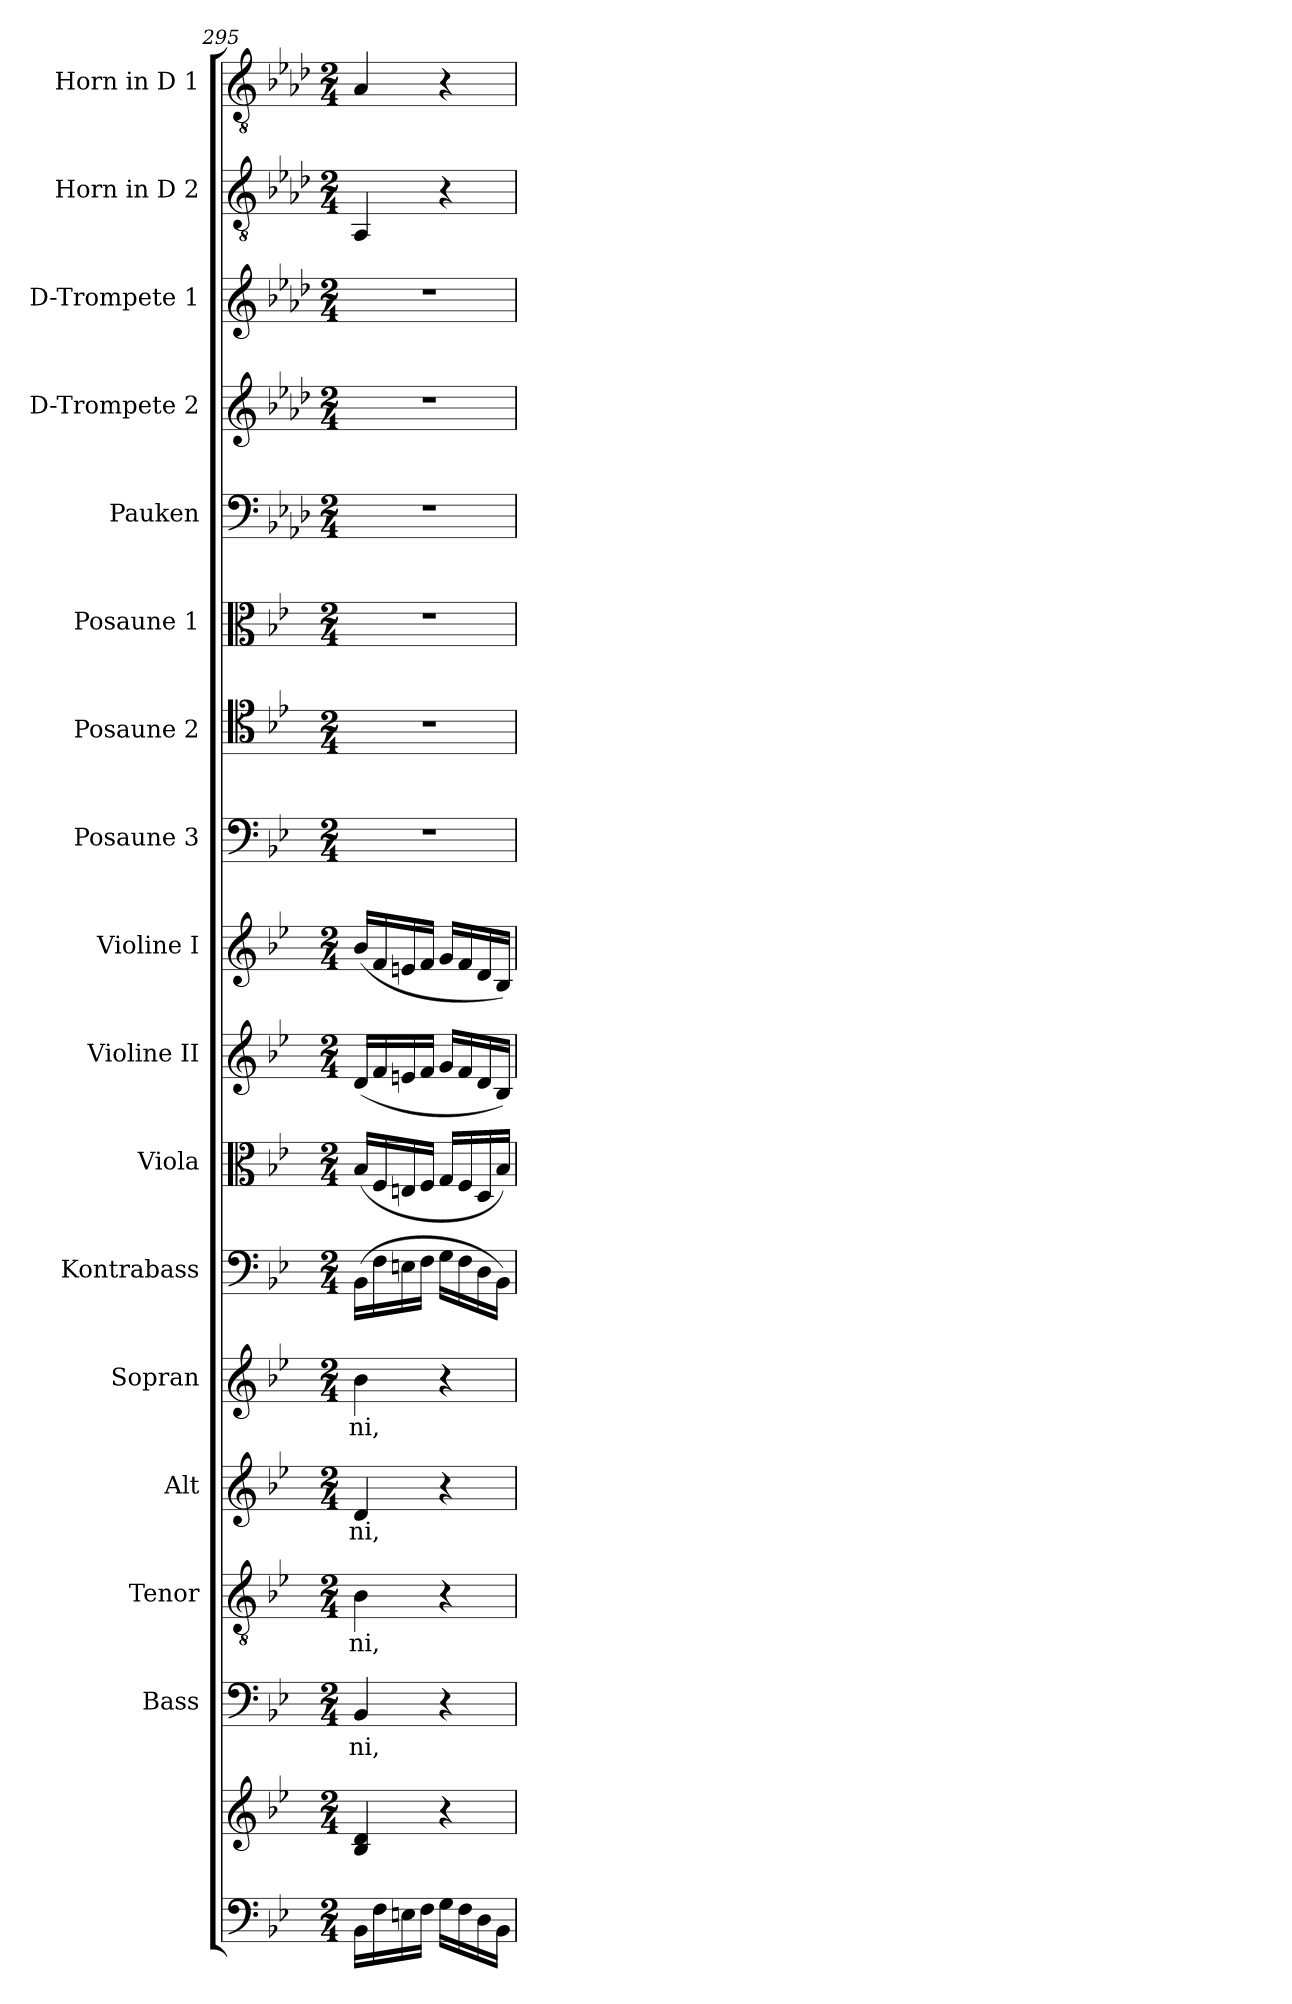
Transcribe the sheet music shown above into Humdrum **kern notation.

**kern	**kern	**kern	**text	**kern	**text	**kern	**text	**kern	**text	**kern	**kern	**kern	**kern	**kern	**kern	**kern	**kern	**kern	**kern	**kern	**kern
*part17	*part17	*part16	*part16	*part15	*part15	*part14	*part14	*part13	*part13	*part12	*part11	*part10	*part9	*part8	*part7	*part6	*part5	*part4	*part3	*part2	*part1
*staff18	*staff17	*staff16	*staff16	*staff15	*staff15	*staff14	*staff14	*staff13	*staff13	*staff12	*staff11	*staff10	*staff9	*staff8	*staff7	*staff6	*staff5	*staff4	*staff3	*staff2	*staff1
*	*	*I"Bass	*	*I"Tenor	*	*I"Alt	*	*I"Sopran	*	*I"Kontrabass	*I"Viola	*I"Violine II	*I"Violine I	*I"Posaune 3	*I"Posaune 2	*I"Posaune 1	*I"Pauken	*I"D-Trompete 2	*I"D-Trompete 1	*I"Horn in D 2	*I"Horn in D 1
*	*	*I'B.	*	*I'T.	*	*I'A.	*	*I'S.	*	*I'Kb.	*I'Vla.	*I'Vl. II	*I'Vl. I	*I'Pos. 3	*I'Pos. 2	*I'Pos. 1	*I'Pk.	*I'D Trp. 2	*I'D Trp. 1	*I'Hrn. 2	*I'Hrn. 1
*clefF4	*clefG2	*clefF4	*	*clefGv2	*	*clefG2	*	*clefG2	*	*clefF4	*clefC3	*clefG2	*clefG2	*clefF4	*clefC4	*clefC3	*clefF4	*clefG2	*clefG2	*clefGv2	*clefGv2
*	*	*	*	*	*	*	*	*	*	*ITrd7c12	*	*	*	*	*	*	*ITrd-1c-2	*ITrd-1c-2	*ITrd-1c-2	*ITrd-1c-2	*ITrd-1c-2
*k[b-e-]	*k[b-e-]	*k[b-e-]	*	*k[b-e-]	*	*k[b-e-]	*	*k[b-e-]	*	*k[b-e-]	*k[b-e-]	*k[b-e-]	*k[b-e-]	*k[b-e-]	*k[b-e-]	*k[b-e-]	*k[b-e-]	*k[b-e-]	*k[b-e-]	*k[b-e-]	*k[b-e-]
*B-:	*B-:	*B-:	*	*B-:	*	*B-:	*	*B-:	*	*B-:	*B-:	*B-:	*B-:	*B-:	*B-:	*B-:	*B-:	*B-:	*B-:	*B-:	*B-:
*M2/4	*M2/4	*M2/4	*	*M2/4	*	*M2/4	*	*M2/4	*	*M2/4	*M2/4	*M2/4	*M2/4	*M2/4	*M2/4	*M2/4	*M2/4	*M2/4	*M2/4	*M2/4	*M2/4
=295	=295	=295	=295	=295	=295	=295	=295	=295	=295	=295	=295	=295	=295	=295	=295	=295	=295	=295	=295	=295	=295
!	!	!	!LO:LY:b	!	!LO:LY:b	!	!LO:LY:b	!	!LO:LY:b	!	!	!	!	!	!	!	!	!	!	!	!
16BB-\LL	4B-/ 4d/	4BB-/	-ni,	4B-\	-ni,	4d/	-ni,	4b-\	-ni,	(>16BBB-\LL	(<16B-/LL	(<16d/LL	(<16b-/LL	2r	2r	2r	2r	2r	2r	4BB-/	4B-/
16F\	.	.	.	.	.	.	.	.	.	16FF\	16F/	16f/	16f/	.	.	.	.	.	.	.	.
16En\	.	.	.	.	.	.	.	.	.	16EEn\	16En/	16en/	16en/	.	.	.	.	.	.	.	.
16F\JJ	.	.	.	.	.	.	.	.	.	16FF\JJ	16F/JJ	16f/JJ	16f/JJ	.	.	.	.	.	.	.	.
16G\LL	4r	4r	.	4r	.	4r	.	4r	.	16GG\LL	16G/LL	16g/LL	16g/LL	.	.	.	.	.	.	4r	4r
16F\	.	.	.	.	.	.	.	.	.	16FF\	16F/	16f/	16f/	.	.	.	.	.	.	.	.
16D\	.	.	.	.	.	.	.	.	.	16DD\	16D/	16d/	16d/	.	.	.	.	.	.	.	.
16BB-\JJ	.	.	.	.	.	.	.	.	.	16BBB-\JJ)	16B-/JJ)	16B-/JJ)	16B-/JJ)	.	.	.	.	.	.	.	.
=	=	=	=	=	=	=	=	=	=	=	=	=	=	=	=	=	=	=	=	=	=
*-	*-	*-	*-	*-	*-	*-	*-	*-	*-	*-	*-	*-	*-	*-	*-	*-	*-	*-	*-	*-	*-
